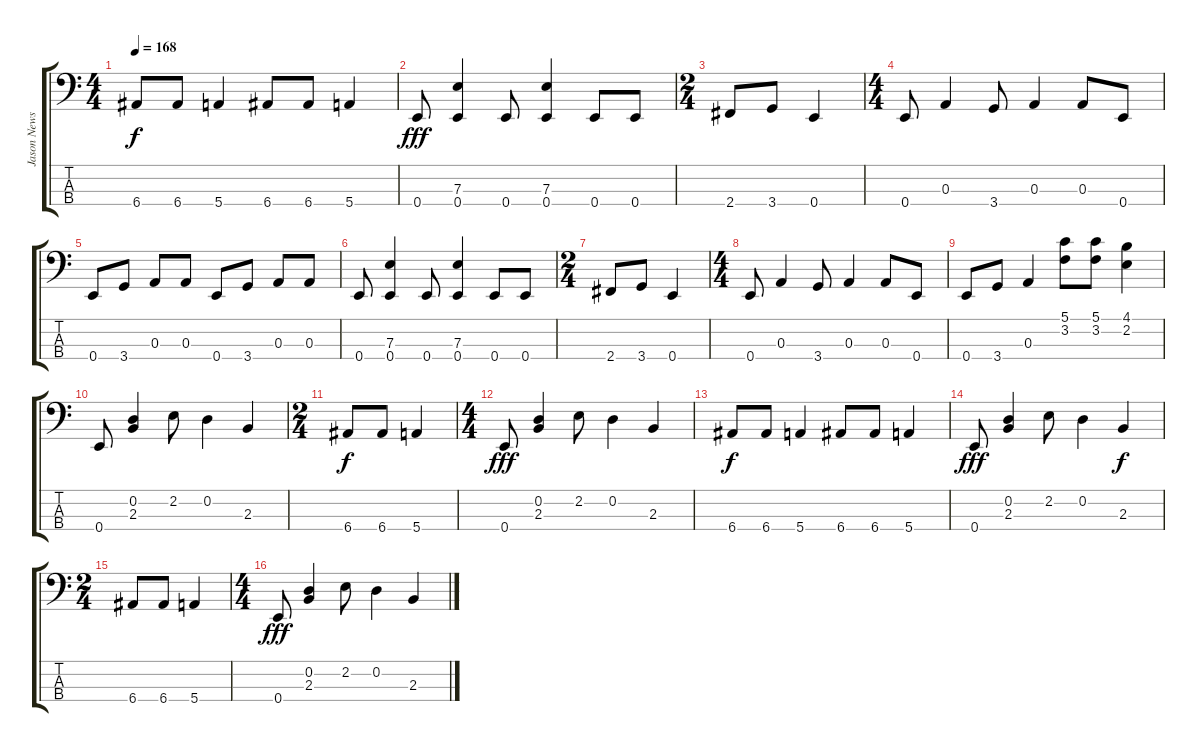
\track ("Jason Newsted/Cliff Burton Bass" "Jason News") {instrument electricbasspick}
\staff {score tabs}
\tuning (G2 D2 A1 E1) {hide}
\ts (4 4)
\tempo 168
\clef f4
\ks c
6.4.8{dy f} 6.4.8 5.4.4 6.4.8 6.4.8 5.4.4 |
0.4.8{dy fff} (7.3 0.4).4 0.4.8 (7.3 0.4).4 0.4.8 0.4.8 |
\ts (2 4)
2.4.8 3.4.8 0.4.4 |
\ts (4 4)
0.4.8 0.3.4 3.4.8 0.3.4 0.3.8 0.4.8 |
0.4.8 3.4.8 0.3.8 0.3.8 0.4.8 3.4.8 0.3.8 0.3.8 |
0.4.8 (7.3 0.4).4 0.4.8 (7.3 0.4).4 0.4.8 0.4.8 |
\ts (2 4)
2.4.8 3.4.8 0.4.4 |
\ts (4 4)
0.4.8 0.3.4 3.4.8 0.3.4 0.3.8 0.4.8 |
0.4.8 3.4.8 0.3.4 (5.1 3.2).8 (5.1 3.2).8 (4.1 2.2).4 |
0.4.8 (0.2 2.3).4 2.2.8 0.2.4 2.3.4 |
\ts (2 4)
6.4.8{dy f} 6.4.8 5.4.4 |
\ts (4 4)
0.4.8{dy fff} (0.2 2.3).4 2.2.8 0.2.4 2.3.4 |
6.4.8{dy f} 6.4.8 5.4.4 6.4.8 6.4.8 5.4.4 |
0.4.8{dy fff} (0.2 2.3).4 2.2.8 0.2.4 2.3.4{dy f} |
\ts (2 4)
6.4.8 6.4.8 5.4.4 |
\ts (4 4)
0.4.8{dy fff} (0.2 2.3).4 2.2.8 0.2.4 2.3.4
